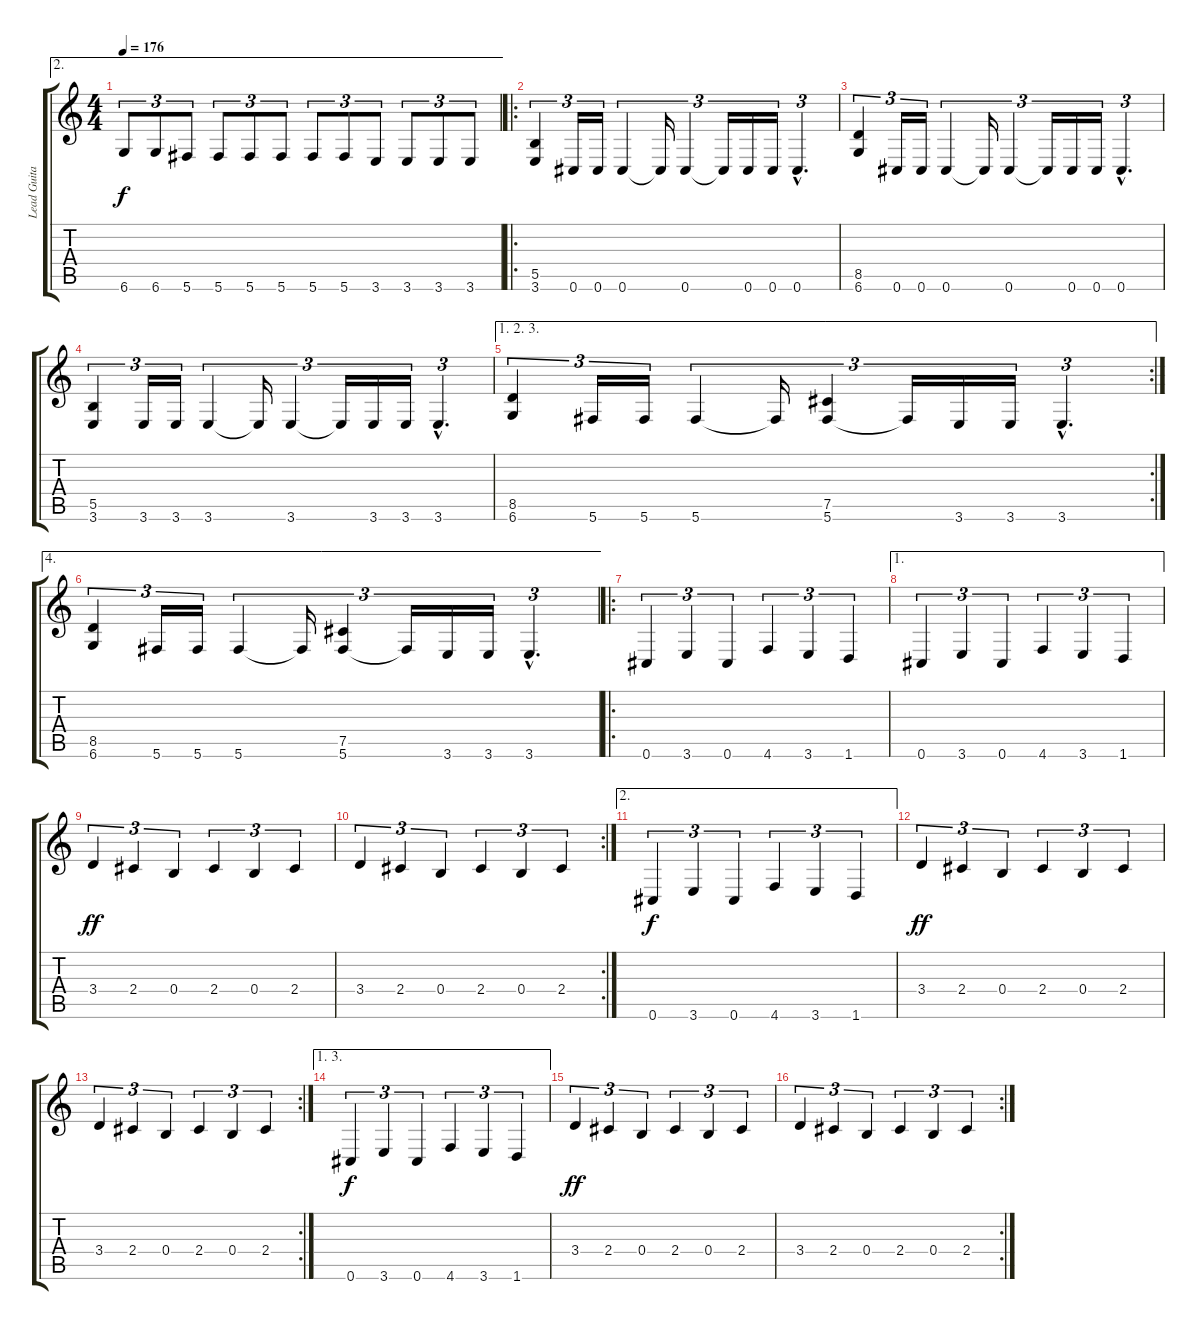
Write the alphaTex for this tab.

\track ("Lead Guitar" "Lead Guita") {instrument distortionguitar}
\staff {score tabs}
\tuning (Db4 Ab3 E3 B2 Gb2 Db2) {hide}
\ae 2
\ts (4 4)
\tempo 176
\clef g2
\ks c
6.6.8{tu (3 2) dy f} 6.6.8{tu (3 2)} 5.6.8{tu (3 2)} 5.6.8{tu (3 2)} 5.6.8{tu (3 2)} 5.6.8{tu (3 2)} 5.6.8{tu (3 2)} 5.6.8{tu (3 2)} 3.6.8{tu (3 2)} 3.6.8{tu (3 2)} 3.6.8{tu (3 2)} 3.6.8{tu (3 2)} |
\ro
(5.5 3.6).4{tu (3 2)} 0.6.16{tu (3 2)} 0.6.16{tu (3 2)} 0.6.4{tu (3 2)} 0.6{t}.16{tu (3 2)} 0.6.4{tu (3 2)} 0.6{t}.16{tu (3 2)} 0.6.16{tu (3 2)} 0.6.16{tu (3 2)} 0.6{hac}.4{d tu (3 2)} |
(8.5 6.6).4{tu (3 2)} 0.6.16{tu (3 2)} 0.6.16{tu (3 2)} 0.6.4{tu (3 2)} 0.6{t}.16{tu (3 2)} 0.6.4{tu (3 2)} 0.6{t}.16{tu (3 2)} 0.6.16{tu (3 2)} 0.6.16{tu (3 2)} 0.6{hac}.4{d tu (3 2)} |
(5.5 3.6).4{tu (3 2)} 3.6.16{tu (3 2)} 3.6.16{tu (3 2)} 3.6.4{tu (3 2)} 3.6{t}.16{tu (3 2)} 3.6.4{tu (3 2)} 3.6{t}.16{tu (3 2)} 3.6.16{tu (3 2)} 3.6.16{tu (3 2)} 3.6{hac}.4{d tu (3 2)} |
\ae (1 2 3)
\rc 2
(8.5 6.6).4{tu (3 2)} 5.6.16{tu (3 2)} 5.6.16{tu (3 2)} 5.6.4{tu (3 2)} 5.6{t}.16{tu (3 2)} (7.5 5.6).4{tu (3 2)} 5.6{t}.16{tu (3 2)} 3.6.16{tu (3 2)} 3.6.16{tu (3 2)} 3.6{hac}.4{d tu (3 2)} |
\ae 4
(8.5 6.6).4{tu (3 2)} 5.6.16{tu (3 2)} 5.6.16{tu (3 2)} 5.6.4{tu (3 2)} 5.6{t}.16{tu (3 2)} (7.5 5.6).4{tu (3 2)} 5.6{t}.16{tu (3 2)} 3.6.16{tu (3 2)} 3.6.16{tu (3 2)} 3.6{hac}.4{d tu (3 2)} |
\ro
0.6.4{tu (3 2)} 3.6.4{tu (3 2)} 0.6.4{tu (3 2)} 4.6.4{tu (3 2)} 3.6.4{tu (3 2)} 1.6.4{tu (3 2)} |
\ae 1
0.6.4{tu (3 2)} 3.6.4{tu (3 2)} 0.6.4{tu (3 2)} 4.6.4{tu (3 2)} 3.6.4{tu (3 2)} 1.6.4{tu (3 2)} |
3.4.4{tu (3 2) dy ff} 2.4.4{tu (3 2)} 0.4.4{tu (3 2)} 2.4.4{tu (3 2)} 0.4.4{tu (3 2)} 2.4.4{tu (3 2)} |
\rc 2
3.4.4{tu (3 2)} 2.4.4{tu (3 2)} 0.4.4{tu (3 2)} 2.4.4{tu (3 2)} 0.4.4{tu (3 2)} 2.4.4{tu (3 2)} |
\ae 2
0.6.4{tu (3 2) dy f} 3.6.4{tu (3 2)} 0.6.4{tu (3 2)} 4.6.4{tu (3 2)} 3.6.4{tu (3 2)} 1.6.4{tu (3 2)} |
3.4.4{tu (3 2) dy ff} 2.4.4{tu (3 2)} 0.4.4{tu (3 2)} 2.4.4{tu (3 2)} 0.4.4{tu (3 2)} 2.4.4{tu (3 2)} |
\rc 2
3.4.4{tu (3 2)} 2.4.4{tu (3 2)} 0.4.4{tu (3 2)} 2.4.4{tu (3 2)} 0.4.4{tu (3 2)} 2.4.4{tu (3 2)} |
\ae (1 3)
0.6.4{tu (3 2) dy f} 3.6.4{tu (3 2)} 0.6.4{tu (3 2)} 4.6.4{tu (3 2)} 3.6.4{tu (3 2)} 1.6.4{tu (3 2)} |
3.4.4{tu (3 2) dy ff} 2.4.4{tu (3 2)} 0.4.4{tu (3 2)} 2.4.4{tu (3 2)} 0.4.4{tu (3 2)} 2.4.4{tu (3 2)} |
\rc 2
3.4.4{tu (3 2)} 2.4.4{tu (3 2)} 0.4.4{tu (3 2)} 2.4.4{tu (3 2)} 0.4.4{tu (3 2)} 2.4.4{tu (3 2)}
